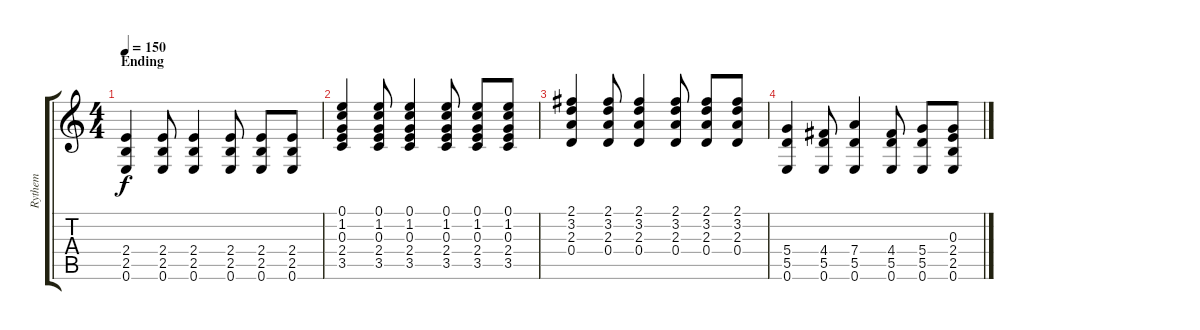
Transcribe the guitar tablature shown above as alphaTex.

\track ("Rythem" "Rythem") {instrument acousticguitarsteel}
\staff {score tabs}
\tuning (E4 B3 G3 D3 A2 E2) {hide}
\ts (4 4)
\section ("" "Ending")
\tempo 150
\clef g2
\ks c
(2.4 2.5 0.6).4{dy f} (2.4 2.5 0.6).8 (2.4 2.5 0.6).4 (2.4 2.5 0.6).8 (2.4 2.5 0.6).8 (2.4 2.5 0.6).8 |
(0.1 1.2 0.3 2.4 3.5).4 (0.1 1.2 0.3 2.4 3.5).8 (0.1 1.2 0.3 2.4 3.5).4 (0.1 1.2 0.3 2.4 3.5).8 (0.1 1.2 0.3 2.4 3.5).8 (0.1 1.2 0.3 2.4 3.5).8 |
(2.1 3.2 2.3 0.4).4 (2.1 3.2 2.3 0.4).8 (2.1 3.2 2.3 0.4).4 (2.1 3.2 2.3 0.4).8 (2.1 3.2 2.3 0.4).8 (2.1 3.2 2.3 0.4).8 |
(5.4 5.5 0.6).4 (4.4 5.5 0.6).8 (7.4 5.5 0.6).4 (4.4 5.5 0.6).8 (5.4 5.5 0.6).8 (0.3 2.4 2.5 0.6).8
